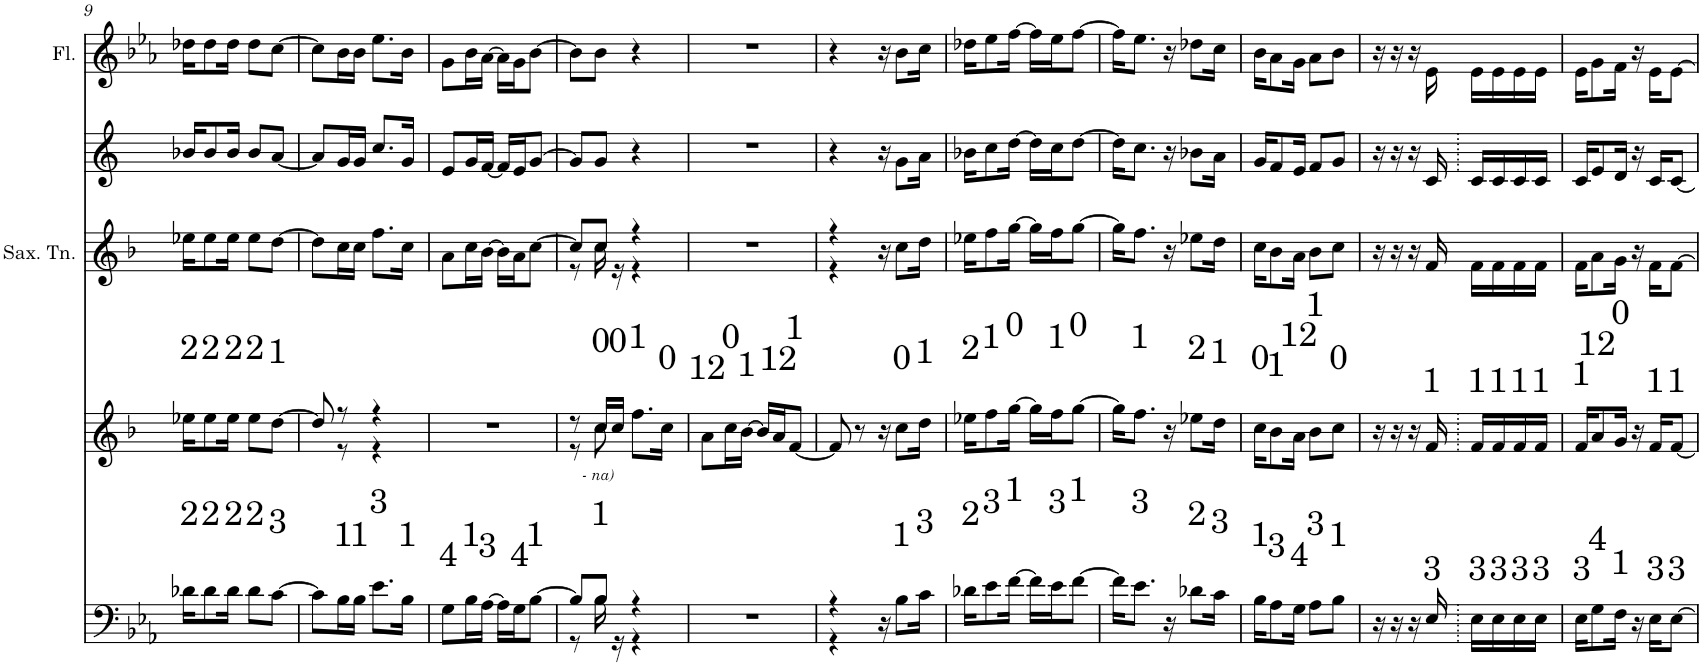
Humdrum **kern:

**kern	**kern	**text	**kern	**kern	**kern
*part5	*part4	*part4	*part3	*part2	*part1
*staff5	*staff4	*staff4	*staff3	*staff2	*staff1
*I"Tbn1	*I"BbSopr/Tpt	*	*I"Saxofone Tenor	*I"Eb	*I"Flauta Transversal
*	*I'Tpt	*	*I'Sax. Tn.	*	*I'Fl.
!!LO:PB:g=z
*clefF4	*clefG2	*	*clefG2	*clefG2	*clefG2
*	*Trd1c2	*	*Trd8c14	*Trd5c9	*
*k[b-e-a-]	*k[b-]	*	*k[b-]	*k[]	*k[b-e-a-]
*M2/4	*M2/4	*	*M2/4	*M2/4	*M2/4
=9	=9	=9	=9	=9	=9
16d-X\KL	16ee-X\KL	.	16ee-X\KL	16b-X/KL	16dd-X\KL
8d-\	8ee-\	.	8ee-\	8b-/	8dd-\
16d-\Jk	16ee-\Jk	.	16ee-\Jk	16b-/Jk	16dd-\Jk
8d-\L	8ee-\L	.	8ee-\L	8b-/L	8dd-\L
[8c\J	[>8dd\J	.	[8dd\J	[8a/J	[8cc\J
=10	=10	=10	=10	=10	=10
*	*^	*	*	*	*
8c\L]	8dd/]	8ryy	.	8dd\L]	8a/L]	8cc\L]
16B-\L	8r	8r	.	16cc\L	16g/L	16b-\L
16B-\JJ	.	.	.	16cc\JJ	16g/JJ	16b-\JJ
8.e-\L	4r	4r	.	8.ff\L	8.cc/L	8.ee-\L
16B-\Jk	.	.	.	16cc\Jk	16g/Jk	16b-\Jk
*	*v	*v	*	*	*	*
=11	=11	=11	=11	=11	=11
8G\L	2r	.	8a\L	8e/L	8g\L
16B-\L	.	.	16cc\L	16g/L	16b-\L
[16A-\JJ	.	.	[16b-\JJ	[16f/JJ	[16a-\JJ
16A-\LL]	.	.	16b-\LL]	16f/LL]	16a-\LL]
16G\J	.	.	16a\J	16e/J	16g\J
[>8B-\J	.	.	[>8cc\J	[>8g/J	[>8b-\J
=12	=12	=12	=12	=12	=12
*^	*^	*	*^	*	*
8B-/L]	8r	8r	8r	.	8cc/L]	8r	8g/L]	8b-\L]
!	!	!	!	!LO:LY:b	!	!	!	!
8B-/J	16B-\	16cc/LL	8cc\	-- na)	8cc/J	16cc\	8g/J	8b-\J
.	16r	16cc/JJ	.	.	.	16r	.	.
4r	4r	8.ff\L	4ryy	.	4r	4r	4r	4r
.	.	16cc\Jk	.	.	.	.	.	.
*v	*v	*	*	*	*v	*v	*	*
*	*v	*v	*	*	*	*
=13	=13	=13	=13	=13	=13
2r	8a\L	.	2r	2r	2r
.	16cc\L	.	.	.	.
.	[16b-\JJ	.	.	.	.
.	16b-/LL]	.	.	.	.
.	16a/J	.	.	.	.
.	[<8f/J	.	.	.	.
=14	=14	=14	=14	=14	=14
*^	*	*	*^	*	*
4r	4r	8f/]	.	4r	4r	4r	4r
.	.	8r	.	.	.	.	.
16r	4ryy	16r	.	16r	4ryy	16r	16r
8B-\L	.	8cc\L	.	8cc\L	.	8g\L	8b-\L
16c\Jk	.	16dd\Jk	.	16dd\Jk	.	16a\Jk	16cc\Jk
*v	*v	*	*	*v	*v	*	*
=15	=15	=15	=15	=15	=15
16d-X\KL	16ee-X\KL	.	16ee-X\KL	16b-X\KL	16dd-X\KL
8e-\	8ff\	.	8ff\	8cc\	8ee-\
[16f\Jk	[16gg\Jk	.	[16gg\Jk	[16dd\Jk	[16ff\Jk
16f\LL]	16gg\LL]	.	16gg\LL]	16dd\LL]	16ff\LL]
16e-\J	16ff\J	.	16ff\J	16cc\J	16ee-\J
[8f\J	[8gg\J	.	[8gg\J	[8dd\J	[8ff\J
=16	=16	=16	=16	=16	=16
16f\KL]	16gg\KL]	.	16gg\KL]	16dd\KL]	16ff\KL]
8.e-\J	8.ff\J	.	8.ff\J	8.cc\J	8.ee-\J
16r	16r	.	16r	16r	16r
8d-X\L	8ee-X\L	.	8ee-X\L	8b-X\L	8dd-X\L
16c\Jk	16dd\Jk	.	16dd\Jk	16a\Jk	16cc\Jk
=17	=17	=17	=17	=17	=17
16B-\KL	16cc\KL	.	16cc\KL	16g/KL	16b-\KL
8A-\	8b-\	.	8b-\	8f/	8a-\
16G\Jk	16a\Jk	.	16a\Jk	16e/Jk	16g\Jk
8A-\L	8b-\L	.	8b-\L	8f/L	8a-\L
8B-\J	8cc\J	.	8cc\J	8g/J	8b-\J
=18	=18	=18	=18	=18	=18
16r	16r	.	16r	16r	16r
16r	16r	.	16r	16r	16r
16r	16r	.	16r	16r	16r
16E-/	16f/	.	16f/	16c/	16e-\
16E-\LL	16f/LL	.	16f\LL	16c/LL	16e-\LL
16E-\	16f/	.	16f\	16c/	16e-\
16E-\	16f/	.	16f\	16c/	16e-\
16E-\JJ	16f/JJ	.	16f\JJ	16c/JJ	16e-\JJ
=19	=19	=19	=19	=19	=19
16E-\KL	16f/KL	.	16f\KL	16c/KL	16e-\KL
8G\	8a/	.	8a\	8e/	8g\
16F\Jk	16g/Jk	.	16g\Jk	16d/Jk	16f\Jk
16r	16r	.	16r	16r	16r
16E-\KL	16f/KL	.	16f\KL	16c/KL	16e-\KL
[8E-\J	[8f/J	.	[8f\J	[8c/J	[8e-\J
=	=	=	=	=	=
*-	*-	*-	*-	*-	*-
